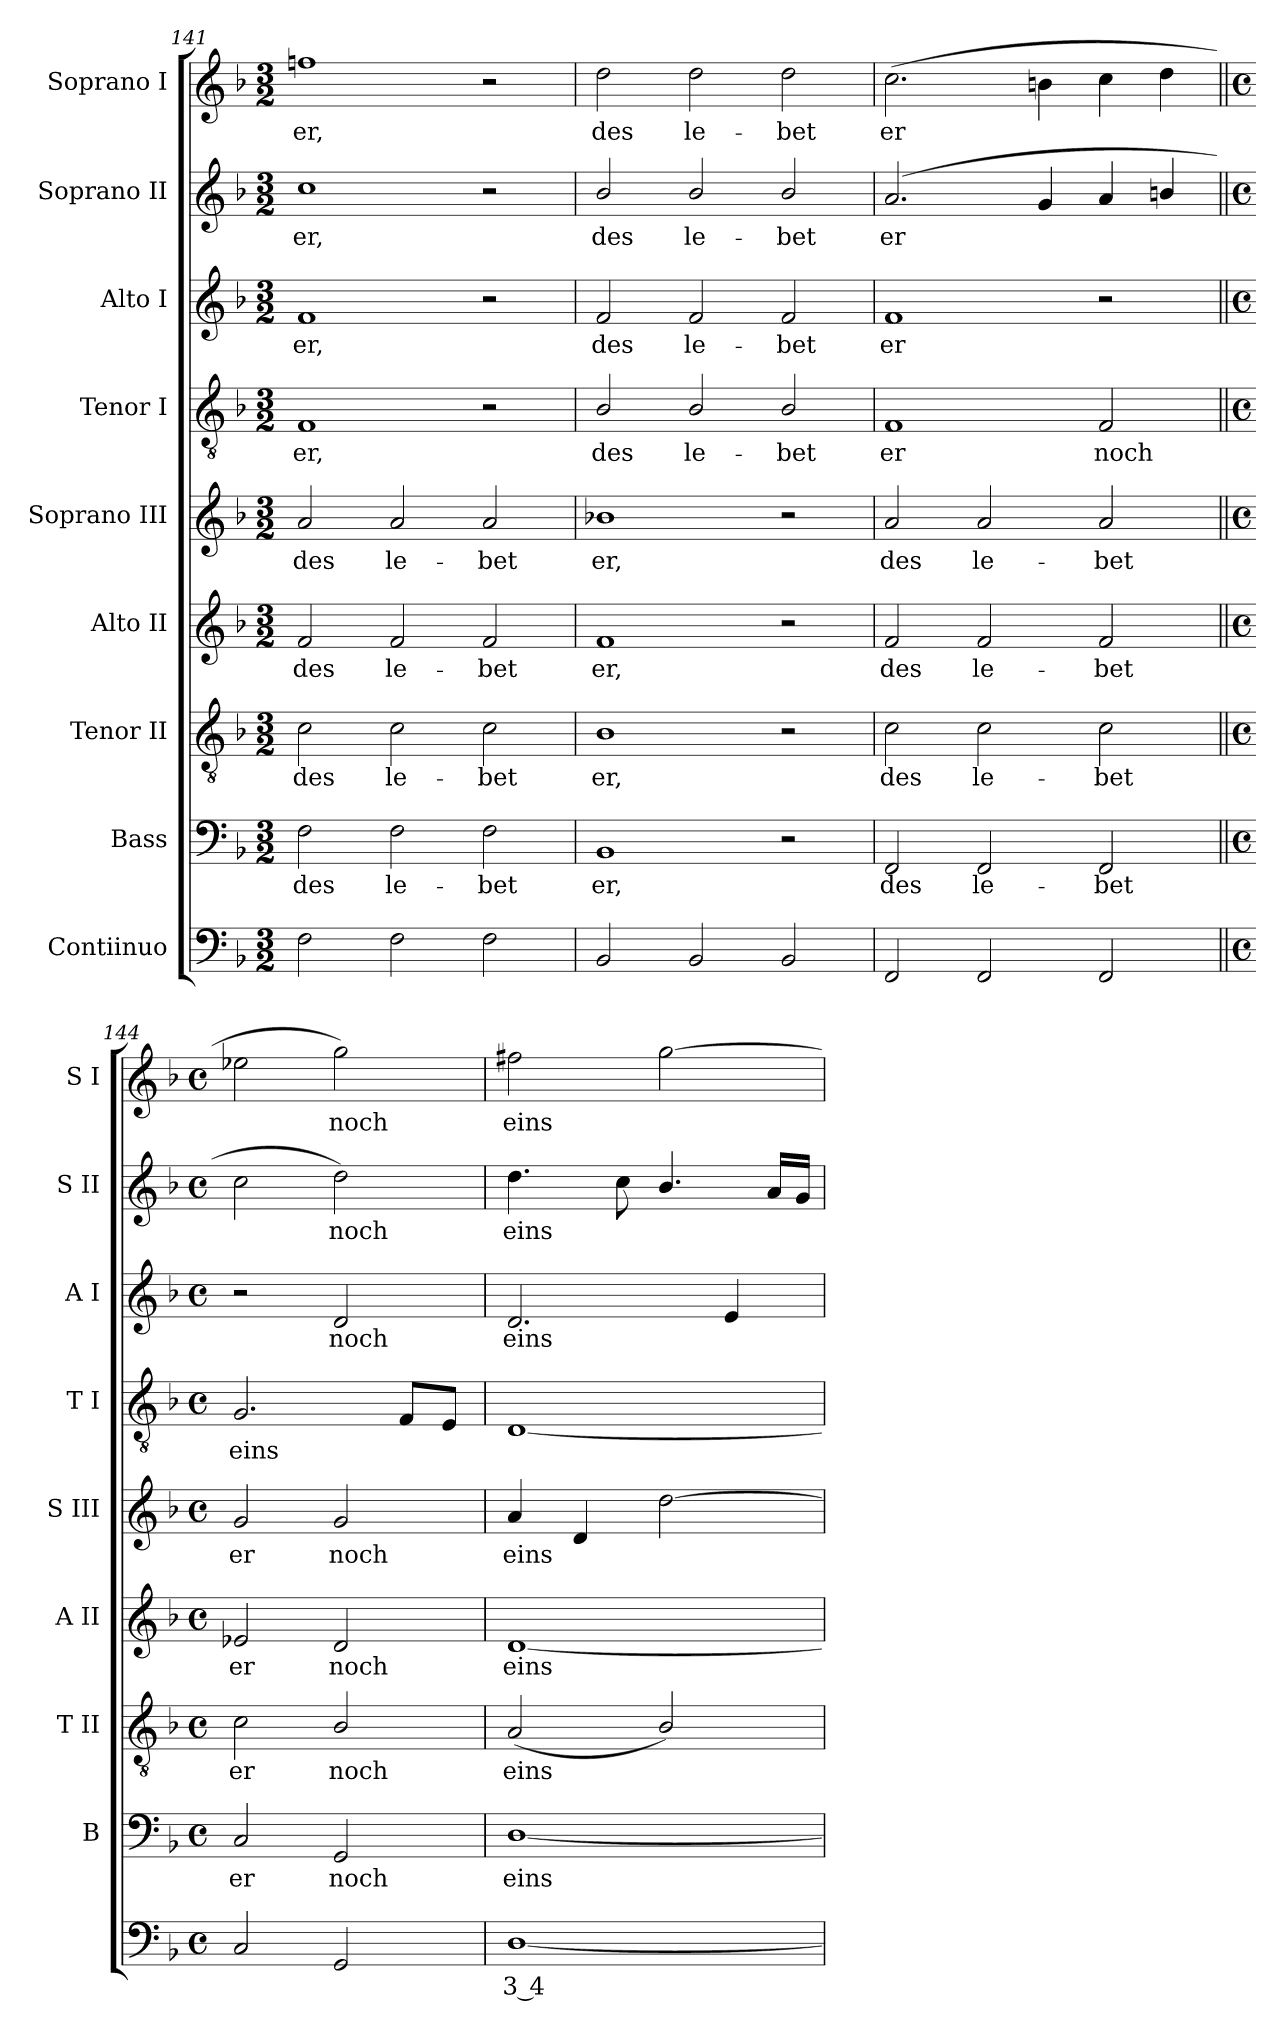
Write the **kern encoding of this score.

**kern	**text	**kern	**text	**kern	**text	**kern	**text	**kern	**text	**kern	**text	**kern	**text	**kern	**text	**kern	**text
*part9	*part9	*part8	*part8	*part7	*part7	*part6	*part6	*part5	*part5	*part4	*part4	*part3	*part3	*part2	*part2	*part1	*part1
*staff9	*staff9	*staff8	*staff8	*staff7	*staff7	*staff6	*staff6	*staff5	*staff5	*staff4	*staff4	*staff3	*staff3	*staff2	*staff2	*staff1	*staff1
*I"Contiinuo	*	*I"Bass	*	*I"Tenor II	*	*I"Alto II	*	*I"Soprano III	*	*I"Tenor I	*	*I"Alto I	*	*I"Soprano II	*	*I"Soprano I	*
*	*	*I'B	*	*I'T II	*	*I'A II	*	*I'S III	*	*I'T I	*	*I'A I	*	*I'S II	*	*I'S I	*
*clefF4	*	*clefF4	*	*clefGv2	*	*clefG2	*	*clefG2	*	*clefGv2	*	*clefG2	*	*clefG2	*	*clefG2	*
*k[b-]	*	*k[b-]	*	*k[b-]	*	*k[b-]	*	*k[b-]	*	*k[b-]	*	*k[b-]	*	*k[b-]	*	*k[b-]	*
*F:	*	*F:	*	*F:	*	*F:	*	*F:	*	*F:	*	*F:	*	*F:	*	*F:	*
*M3/2	*	*M3/2	*	*M3/2	*	*M3/2	*	*M3/2	*	*M3/2	*	*M3/2	*	*M3/2	*	*M3/2	*
=141	=141	=141	=141	=141	=141	=141	=141	=141	=141	=141	=141	=141	=141	=141	=141	=141	=141
!	!	!	!LO:LY:b	!	!LO:LY:b	!	!LO:LY:b	!	!LO:LY:b	!	!LO:LY:b	!	!LO:LY:b	!	!LO:LY:b	!	!LO:LY:b
2F	.	2F	des	2c	des	2f	des	2a	des	1F	er,	1f	er,	1cc	er,	1ffn	er,
!	!	!	!LO:LY:b	!	!LO:LY:b	!	!LO:LY:b	!	!LO:LY:b	!	!	!	!	!	!	!	!
2F	.	2F	le-	2c	le-	2f	le-	2a	le-	.	.	.	.	.	.	.	.
!	!	!	!LO:LY:b	!	!LO:LY:b	!	!LO:LY:b	!	!LO:LY:b	!	!	!	!	!	!	!	!
2F	.	2F	-bet	2c	-bet	2f	-bet	2a	-bet	2r	.	2r	.	2r	.	2r	.
=142	=142	=142	=142	=142	=142	=142	=142	=142	=142	=142	=142	=142	=142	=142	=142	=142	=142
!	!	!	!LO:LY:b	!	!LO:LY:b	!	!LO:LY:b	!	!LO:LY:b	!	!LO:LY:b	!	!LO:LY:b	!	!LO:LY:b	!	!LO:LY:b
2BB-	.	1BB-	er,	1B-	er,	1f	er,	1b-X	er,	2B-/	des	2f	des	2b-/	des	2dd	des
!	!	!	!	!	!	!	!	!	!	!	!LO:LY:b	!	!LO:LY:b	!	!LO:LY:b	!	!LO:LY:b
2BB-	.	.	.	.	.	.	.	.	.	2B-/	le-	2f	le-	2b-/	le-	2dd	le-
!	!	!	!	!	!	!	!	!	!	!	!LO:LY:b	!	!LO:LY:b	!	!LO:LY:b	!	!LO:LY:b
2BB-	.	2r	.	2r	.	2r	.	2r	.	2B-/	-bet	2f	-bet	2b-/	-bet	2dd	-bet
=143	=143	=143	=143	=143	=143	=143	=143	=143	=143	=143	=143	=143	=143	=143	=143	=143	=143
!	!	!	!LO:LY:b	!	!LO:LY:b	!	!LO:LY:b	!	!LO:LY:b	!	!LO:LY:b	!	!LO:LY:b	!	!LO:LY:b	!	!LO:LY:b
2FF	.	2FF	des	2c	des	2f	des	2a	des	1F	er	1f	er	(<2.a	er	(>2.cc	er
!	!	!	!LO:LY:b	!	!LO:LY:b	!	!LO:LY:b	!	!LO:LY:b	!	!	!	!	!	!	!	!
2FF	.	2FF	le-	2c	le-	2f	le-	2a	le-	.	.	.	.	.	.	.	.
.	.	.	.	.	.	.	.	.	.	.	.	.	.	4g	.	4bn	.
!	!	!	!LO:LY:b	!	!LO:LY:b	!	!LO:LY:b	!	!LO:LY:b	!	!LO:LY:b	!	!	!	!	!	!
2FF	.	2FF	-bet	2c	-bet	2f	-bet	2a	-bet	2F	noch	2r	.	4a	.	4cc	.
.	.	.	.	.	.	.	.	.	.	.	.	.	.	4bn/	.	4dd	.
=144||	=144||	=144||	=144||	=144||	=144||	=144||	=144||	=144||	=144||	=144||	=144||	=144||	=144||	=144||	=144||	=144||	=144||
*M4/4	*	*M4/4	*	*M4/4	*	*M4/4	*	*M4/4	*	*M4/4	*	*M4/4	*	*M4/4	*	*M4/4	*
*met(c)	*	*met(c)	*	*met(c)	*	*met(c)	*	*met(c)	*	*met(c)	*	*met(c)	*	*met(c)	*	*met(c)	*
!	!	!	!LO:LY:b	!	!LO:LY:b	!	!LO:LY:b	!	!LO:LY:b	!	!LO:LY:b	!	!	!	!	!	!
2C	.	2C	er	2c	er	2e-X	er	2g	er	2.G	eins	2r	.	2cc	.	2ee-X	.
!	!	!	!LO:LY:b	!	!LO:LY:b	!	!LO:LY:b	!	!LO:LY:b	!	!	!	!LO:LY:b	!	!LO:LY:b	!	!LO:LY:b
2GG	.	2GG	noch	2B-/	noch	2d	noch	2g	noch	.	.	2d	noch	2dd)	noch	2gg)	noch
.	.	.	.	.	.	.	.	.	.	8FL	.	.	.	.	.	.	.
.	.	.	.	.	.	.	.	.	.	8EJ	.	.	.	.	.	.	.
=145	=145	=145	=145	=145	=145	=145	=145	=145	=145	=145	=145	=145	=145	=145	=145	=145	=145
!	!LO:LY:b	!	!LO:LY:b	!	!LO:LY:b	!	!LO:LY:b	!	!LO:LY:b	!	!	!	!LO:LY:b	!	!LO:LY:b	!	!LO:LY:b
[1D/	3 4	[1D/	eins	(<2A	eins	[1d	eins	4a	eins	[1D	.	2.d	eins	4.dd	eins	2ff#X	eins
.	.	.	.	.	.	.	.	4d	.	.	.	.	.	.	.	.	.
.	.	.	.	.	.	.	.	.	.	.	.	.	.	8cc	.	.	.
.	.	.	.	2B-/)	.	.	.	[2dd	.	.	.	.	.	4.b-/	.	[2gg	.
.	.	.	.	.	.	.	.	.	.	.	.	4e	.	.	.	.	.
.	.	.	.	.	.	.	.	.	.	.	.	.	.	16aLL	.	.	.
.	.	.	.	.	.	.	.	.	.	.	.	.	.	16gJJ	.	.	.
=	=	=	=	=	=	=	=	=	=	=	=	=	=	=	=	=	=
*-	*-	*-	*-	*-	*-	*-	*-	*-	*-	*-	*-	*-	*-	*-	*-	*-	*-
